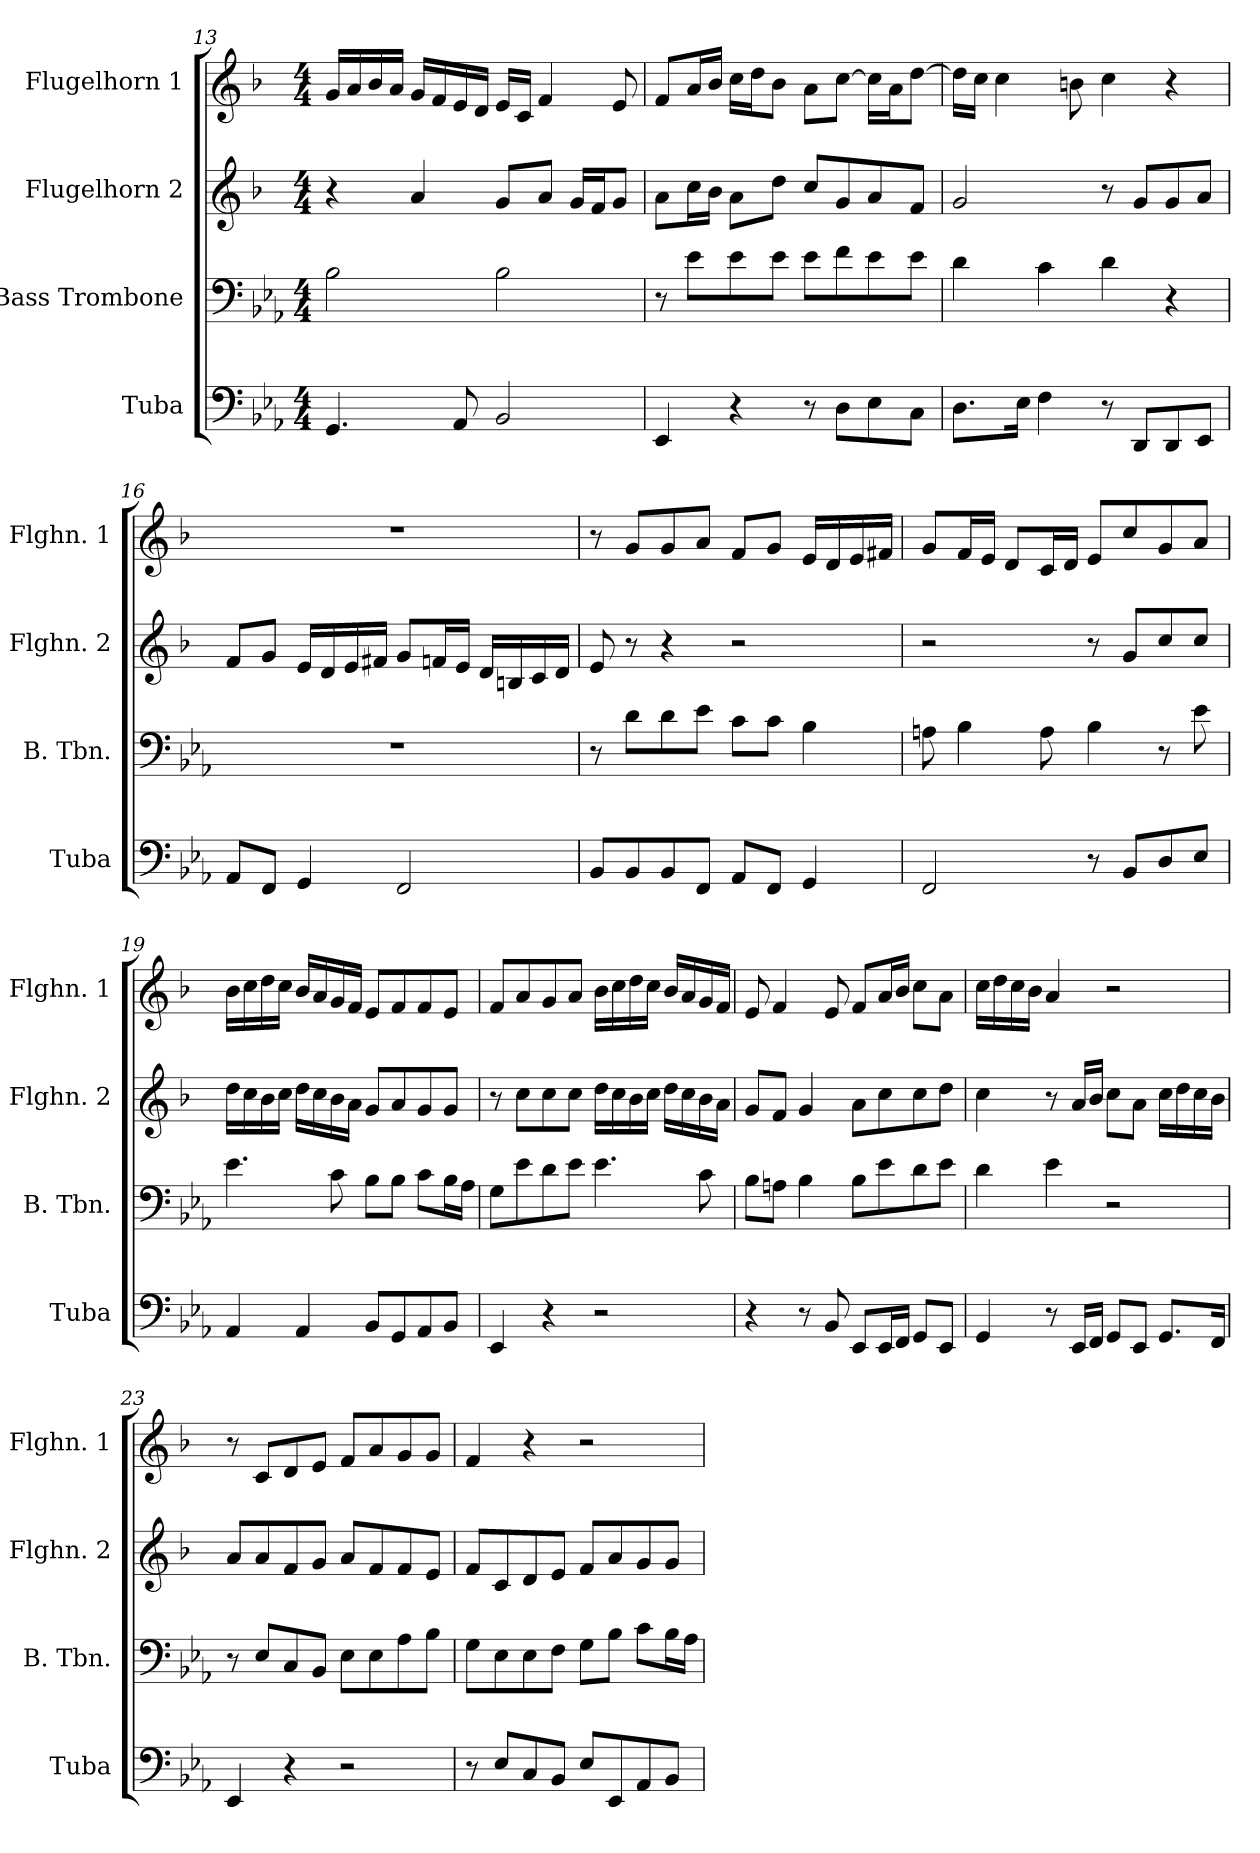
**kern	**kern	**kern	**kern
*part4	*part3	*part2	*part1
*staff4	*staff3	*staff2	*staff1
*I"Tuba	*I"Bass Trombone	*I"Flugelhorn 2	*I"Flugelhorn 1
*I'Tuba	*I'B. Tbn.	*I'Flghn. 2	*I'Flghn. 1
*clefF4	*clefF4	*clefG2	*clefG2
*	*	*ITrd1c2	*ITrd1c2
*k[b-e-a-]	*k[b-e-a-]	*k[b-e-a-]	*k[b-e-a-]
*E-:	*E-:	*E-:	*E-:
*M4/4	*M4/4	*M4/4	*M4/4
=13	=13	=13	=13
4.GG/	2B-\	4r	16f/LL
.	.	.	16g/
.	.	.	16a-/
.	.	.	16g/JJ
.	.	4g/	16f/LL
.	.	.	16e-/
8AA-/	.	.	16d/
.	.	.	16c/JJ
2BB-/	2B-\	8f/L	16d/LL
.	.	.	16B-/JJ
.	.	8g/J	4e-/
.	.	16f/LL	.
.	.	16e-/J	.
.	.	8f/J	8d/
!!LO:LB:g=z
=14	=14	=14	=14
4EE-/	8r	8g\L	8e-/L
.	8e-\L	16b-\L	16g/L
.	.	16a-\JJ	16a-/JJ
4r	8e-\	8g\L	16b-\LL
.	.	.	16cc\J
.	8e-\J	8cc\J	8a-\J
8r	8e-\L	8b-/L	8g\L
8D\L	8f\	8f/	[8b-\J
8E-\	8e-\	8g/	16b-\LL]
.	.	.	16g\J
8C\J	8e-\J	8e-/J	[8cc\J
=15	=15	=15	=15
8.D\L	4d\	2f/	16cc\LL]
.	.	.	16b-\JJ
.	.	.	4b-\
16E-\Jk	.	.	.
4F\	4c\	.	.
.	.	.	8an\
8r	4d\	8r	4b-\
8DD/L	.	8f/L	.
8DD/	4r	8f/	4r
8EE-/J	.	8g/J	.
=16	=16	=16	=16
8AA-/L	1r	8e-/L	1r
8FF/J	.	8f/J	.
4GG/	.	16d/LL	.
.	.	16c/	.
.	.	16d/	.
.	.	16en/JJ	.
2FF/	.	8f/L	.
.	.	16e-X/L	.
.	.	16d/JJ	.
.	.	16c/LL	.
.	.	16An/	.
.	.	16B-/	.
.	.	16c/JJ	.
=17	=17	=17	=17
8BB-/L	8r	8d/	8r
8BB-/	8d\L	8r	8f/L
8BB-/	8d\	4r	8f/
8FF/J	8e-\J	.	8g/J
8AA-/L	8c\L	2r	8e-/L
8FF/J	8c\J	.	8f/J
4GG/	4B-\	.	16d/LL
.	.	.	16c/
.	.	.	16d/
.	.	.	16en/JJ
!!LO:LB:g=z
=18	=18	=18	=18
2FF/	8An\	2r	8f/L
.	4B-\	.	16e-/L
.	.	.	16d/JJ
.	.	.	8c/L
.	8A\	.	16B-/L
.	.	.	16c/JJ
8r	4B-\	8r	8d/L
8BB-/L	.	8f/L	8b-/
8D/	8r	8b-/	8f/
8E-/J	8e-\	8b-/J	8g/J
=19	=19	=19	=19
4AA-/	4.e-\	16cc\LL	16a-\LL
.	.	16b-\	16b-\
.	.	16a-\	16cc\
.	.	16b-\JJ	16b-\JJ
4AA-/	.	16cc\LL	16a-/LL
.	.	16b-\	16g/
.	8c\	16a-\	16f/
.	.	16g\JJ	16e-/JJ
8BB-/L	8B-\L	8f/L	8d/L
8GG/	8B-\J	8g/	8e-/
8AA-/	8c\L	8f/	8e-/
8BB-/J	16B-\L	8f/J	8d/J
.	16A-\JJ	.	.
=20	=20	=20	=20
4EE-/	8G\L	8r	8e-/L
.	8e-\	8b-\L	8g/
4r	8d\	8b-\	8f/
.	8e-\J	8b-\J	8g/J
2r	4.e-\	16cc\LL	16a-\LL
.	.	16b-\	16b-\
.	.	16a-\	16cc\
.	.	16b-\JJ	16b-\JJ
.	.	16cc\LL	16a-/LL
.	.	16b-\	16g/
.	8c\	16a-\	16f/
.	.	16g\JJ	16e-/JJ
=21	=21	=21	=21
4r	8B-\L	8f/L	8d/
.	8An\J	8e-/J	4e-/
8r	4B-\	4f/	.
8BB-/	.	.	8d/
8EE-/L	8B-\L	8g\L	8e-/L
16EE-/L	8e-\	8b-\	16g/L
16FF/JJ	.	.	16a-/JJ
8GG/L	8d\	8b-\	8b-\L
8EE-/J	8e-\J	8cc\J	8g\J
!!LO:PB:g=z
=22	=22	=22	=22
4GG/	4d\	4b-\	16b-\LL
.	.	.	16cc\
.	.	.	16b-\
.	.	.	16a-\JJ
8r	4e-\	8r	4g/
16EE-/LL	.	16g/LL	.
16FF/JJ	.	16a-/JJ	.
8GG/L	2r	8b-\L	2r
8EE-/J	.	8g\J	.
8.GG/L	.	16b-\LL	.
.	.	16cc\	.
.	.	16b-\	.
16FF/Jk	.	16a-\JJ	.
=23	=23	=23	=23
4EE-/	8r	8g/L	8r
.	8E-/L	8g/	8B-/L
4r	8C/	8e-/	8c/
.	8BB-/J	8f/J	8d/J
2r	8E-\L	8g/L	8e-/L
.	8E-\	8e-/	8g/
.	8A-\	8e-/	8f/
.	8B-\J	8d/J	8f/J
=24	=24	=24	=24
8r	8G\L	8e-/L	4e-/
8E-/L	8E-\	8B-/	.
8C/	8E-\	8c/	4r
8BB-/J	8F\J	8d/J	.
8E-/L	8G\L	8e-/L	2r
8EE-/	8B-\J	8g/	.
8AA-/	8c\L	8f/	.
8BB-/J	16B-\L	8f/J	.
.	16A-\JJ	.	.
=	=	=	=
*-	*-	*-	*-
